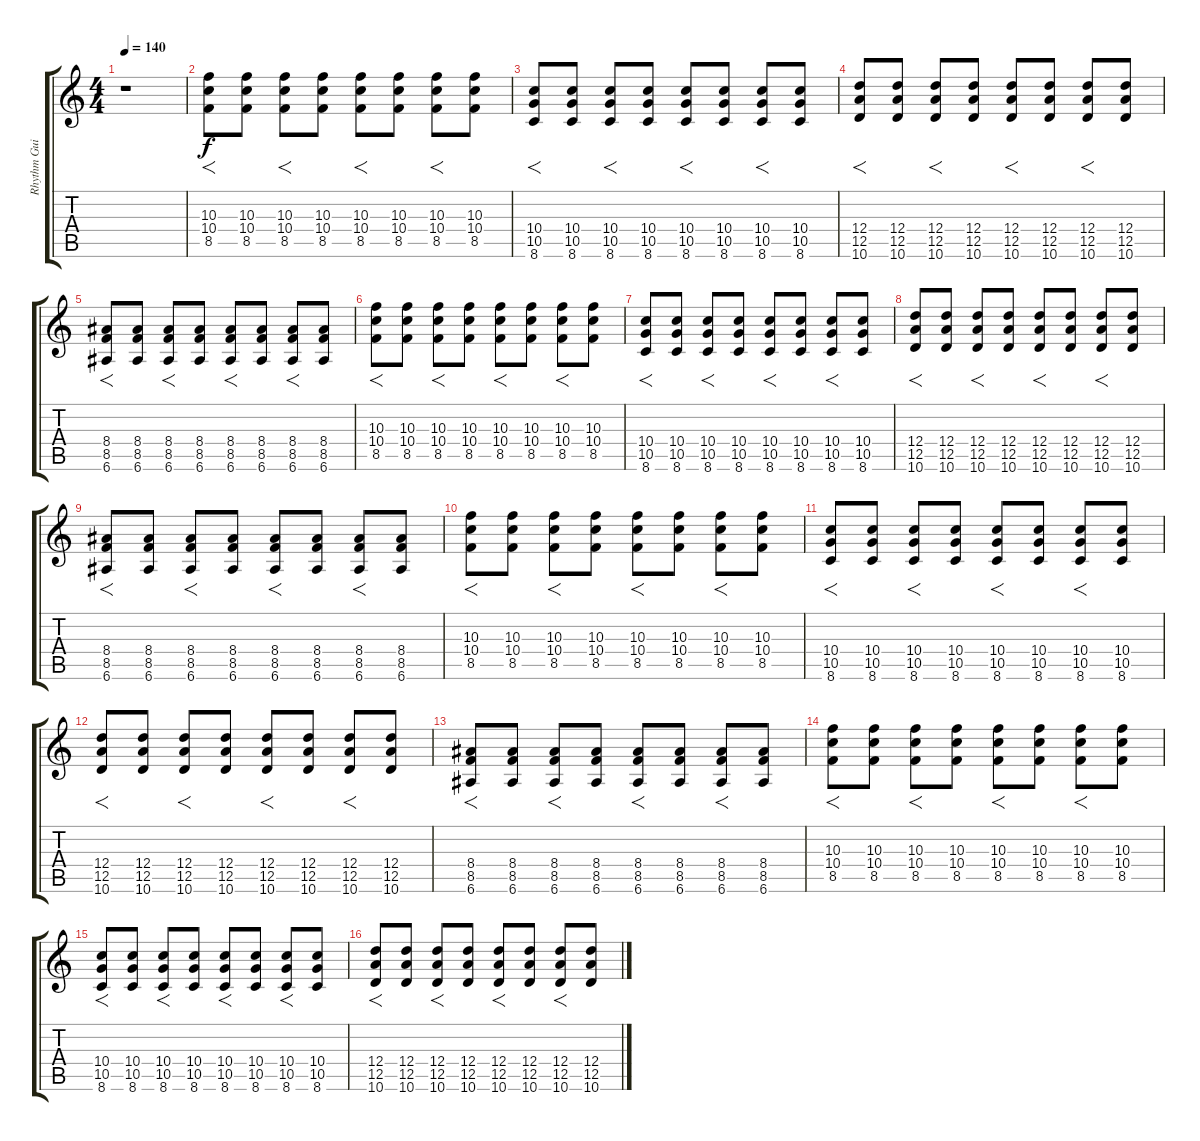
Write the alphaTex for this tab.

\track ("Rhythm Guitar (Distortion)" "Rhythm Gui") {instrument distortionguitar}
\staff {score tabs}
\tuning (E4 B3 G3 D3 A2 E2) {hide}
\ts (4 4)
\tempo 140
\clef g2
\ks c
r.1{dy f} |
(10.3 10.4 8.5).8{f} (10.3 10.4 8.5).8 (10.3 10.4 8.5).8{f} (10.3 10.4 8.5).8 (10.3 10.4 8.5).8{f} (10.3 10.4 8.5).8 (10.3 10.4 8.5).8{f} (10.3 10.4 8.5).8 |
(10.4 10.5 8.6).8{f} (10.4 10.5 8.6).8 (10.4 10.5 8.6).8{f} (10.4 10.5 8.6).8 (10.4 10.5 8.6).8{f} (10.4 10.5 8.6).8 (10.4 10.5 8.6).8{f} (10.4 10.5 8.6).8 |
(12.4 12.5 10.6).8{f} (12.4 12.5 10.6).8 (12.4 12.5 10.6).8{f} (12.4 12.5 10.6).8 (12.4 12.5 10.6).8{f} (12.4 12.5 10.6).8 (12.4 12.5 10.6).8{f} (12.4 12.5 10.6).8 |
(8.4 8.5 6.6).8{f} (8.4 8.5 6.6).8 (8.4 8.5 6.6).8{f} (8.4 8.5 6.6).8 (8.4 8.5 6.6).8{f} (8.4 8.5 6.6).8 (8.4 8.5 6.6).8{f} (8.4 8.5 6.6).8 |
(10.3 10.4 8.5).8{f} (10.3 10.4 8.5).8 (10.3 10.4 8.5).8{f} (10.3 10.4 8.5).8 (10.3 10.4 8.5).8{f} (10.3 10.4 8.5).8 (10.3 10.4 8.5).8{f} (10.3 10.4 8.5).8 |
(10.4 10.5 8.6).8{f} (10.4 10.5 8.6).8 (10.4 10.5 8.6).8{f} (10.4 10.5 8.6).8 (10.4 10.5 8.6).8{f} (10.4 10.5 8.6).8 (10.4 10.5 8.6).8{f} (10.4 10.5 8.6).8 |
(12.4 12.5 10.6).8{f} (12.4 12.5 10.6).8 (12.4 12.5 10.6).8{f} (12.4 12.5 10.6).8 (12.4 12.5 10.6).8{f} (12.4 12.5 10.6).8 (12.4 12.5 10.6).8{f} (12.4 12.5 10.6).8 |
(8.4 8.5 6.6).8{f} (8.4 8.5 6.6).8 (8.4 8.5 6.6).8{f} (8.4 8.5 6.6).8 (8.4 8.5 6.6).8{f} (8.4 8.5 6.6).8 (8.4 8.5 6.6).8{f} (8.4 8.5 6.6).8 |
(10.3 10.4 8.5).8{f} (10.3 10.4 8.5).8 (10.3 10.4 8.5).8{f} (10.3 10.4 8.5).8 (10.3 10.4 8.5).8{f} (10.3 10.4 8.5).8 (10.3 10.4 8.5).8{f} (10.3 10.4 8.5).8 |
(10.4 10.5 8.6).8{f} (10.4 10.5 8.6).8 (10.4 10.5 8.6).8{f} (10.4 10.5 8.6).8 (10.4 10.5 8.6).8{f} (10.4 10.5 8.6).8 (10.4 10.5 8.6).8{f} (10.4 10.5 8.6).8 |
(12.4 12.5 10.6).8{f} (12.4 12.5 10.6).8 (12.4 12.5 10.6).8{f} (12.4 12.5 10.6).8 (12.4 12.5 10.6).8{f} (12.4 12.5 10.6).8 (12.4 12.5 10.6).8{f} (12.4 12.5 10.6).8 |
(8.4 8.5 6.6).8{f} (8.4 8.5 6.6).8 (8.4 8.5 6.6).8{f} (8.4 8.5 6.6).8 (8.4 8.5 6.6).8{f} (8.4 8.5 6.6).8 (8.4 8.5 6.6).8{f} (8.4 8.5 6.6).8 |
(10.3 10.4 8.5).8{f} (10.3 10.4 8.5).8 (10.3 10.4 8.5).8{f} (10.3 10.4 8.5).8 (10.3 10.4 8.5).8{f} (10.3 10.4 8.5).8 (10.3 10.4 8.5).8{f} (10.3 10.4 8.5).8 |
(10.4 10.5 8.6).8{f} (10.4 10.5 8.6).8 (10.4 10.5 8.6).8{f} (10.4 10.5 8.6).8 (10.4 10.5 8.6).8{f} (10.4 10.5 8.6).8 (10.4 10.5 8.6).8{f} (10.4 10.5 8.6).8 |
(12.4 12.5 10.6).8{f} (12.4 12.5 10.6).8 (12.4 12.5 10.6).8{f} (12.4 12.5 10.6).8 (12.4 12.5 10.6).8{f} (12.4 12.5 10.6).8 (12.4 12.5 10.6).8{f} (12.4 12.5 10.6).8
